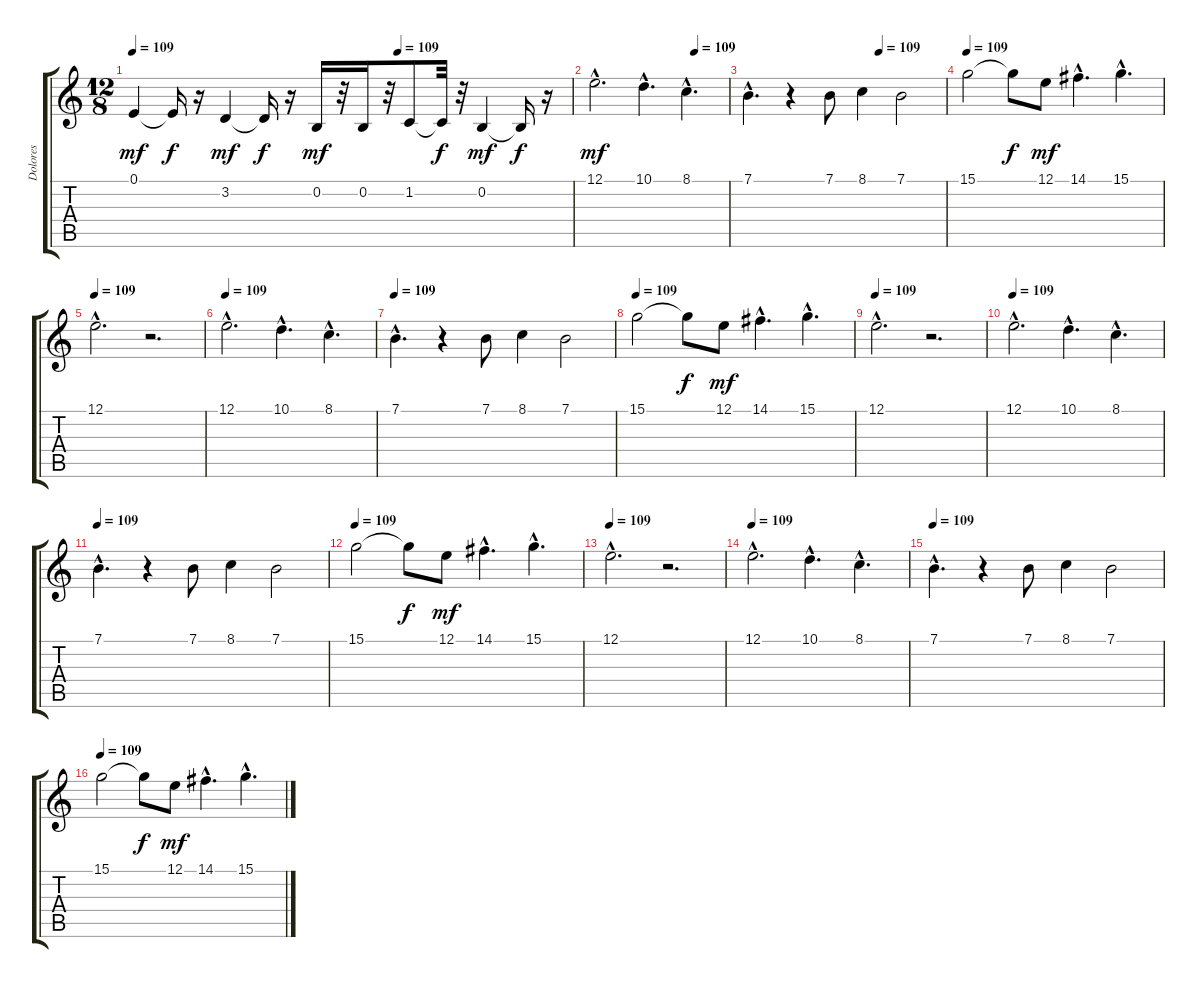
\track ("Dolores" "Dolores") {instrument panflute}
\staff {score tabs}
\tuning (E4 B3 G3 D3 A2 E2) {hide}
\ts (12 8)
\tempo 109
\tempo (109 0.6041666666666666)
\clef g2
\ks c
0.1.4{dy mf} 0.1{t}.16{dy f} r.16 3.2.4{dy mf} 3.2{t}.16{dy f} r.16 0.2.16{dy mf} r.32 0.2.16 r.32 1.2.8 1.2{t}.32{dy f} r.32 0.2.4{dy mf} 0.2{t}.16{dy f} r.16 |
\tempo (109 0.75)
12.1{hac}.2{d dy mf} 10.1{hac}.4{d} 8.1{hac}.4{d} |
\tempo (109 0.6666666666666666)
7.1{hac}.4{d} r.4 7.1.8 8.1.4 7.1.2 |
\tempo 109
15.1.2 15.1{t}.8{dy f} 12.1.8{dy mf} 14.1{hac}.4{d} 15.1{hac}.4{d} |
\tempo 109
12.1{hac}.2{d} r.2{d} |
\tempo 109
12.1{hac}.2{d} 10.1{hac}.4{d} 8.1{hac}.4{d} |
\tempo 109
7.1{hac}.4{d} r.4 7.1.8 8.1.4 7.1.2 |
\tempo 109
15.1.2 15.1{t}.8{dy f} 12.1.8{dy mf} 14.1{hac}.4{d} 15.1{hac}.4{d} |
\tempo 109
12.1{hac}.2{d} r.2{d} |
\tempo 109
12.1{hac}.2{d} 10.1{hac}.4{d} 8.1{hac}.4{d} |
\tempo 109
7.1{hac}.4{d} r.4 7.1.8 8.1.4 7.1.2 |
\tempo 109
15.1.2 15.1{t}.8{dy f} 12.1.8{dy mf} 14.1{hac}.4{d} 15.1{hac}.4{d} |
\tempo 109
12.1{hac}.2{d} r.2{d} |
\tempo 109
12.1{hac}.2{d} 10.1{hac}.4{d} 8.1{hac}.4{d} |
\tempo 109
7.1{hac}.4{d} r.4 7.1.8 8.1.4 7.1.2 |
\tempo 109
15.1.2 15.1{t}.8{dy f} 12.1.8{dy mf} 14.1{hac}.4{d} 15.1{hac}.4{d}
